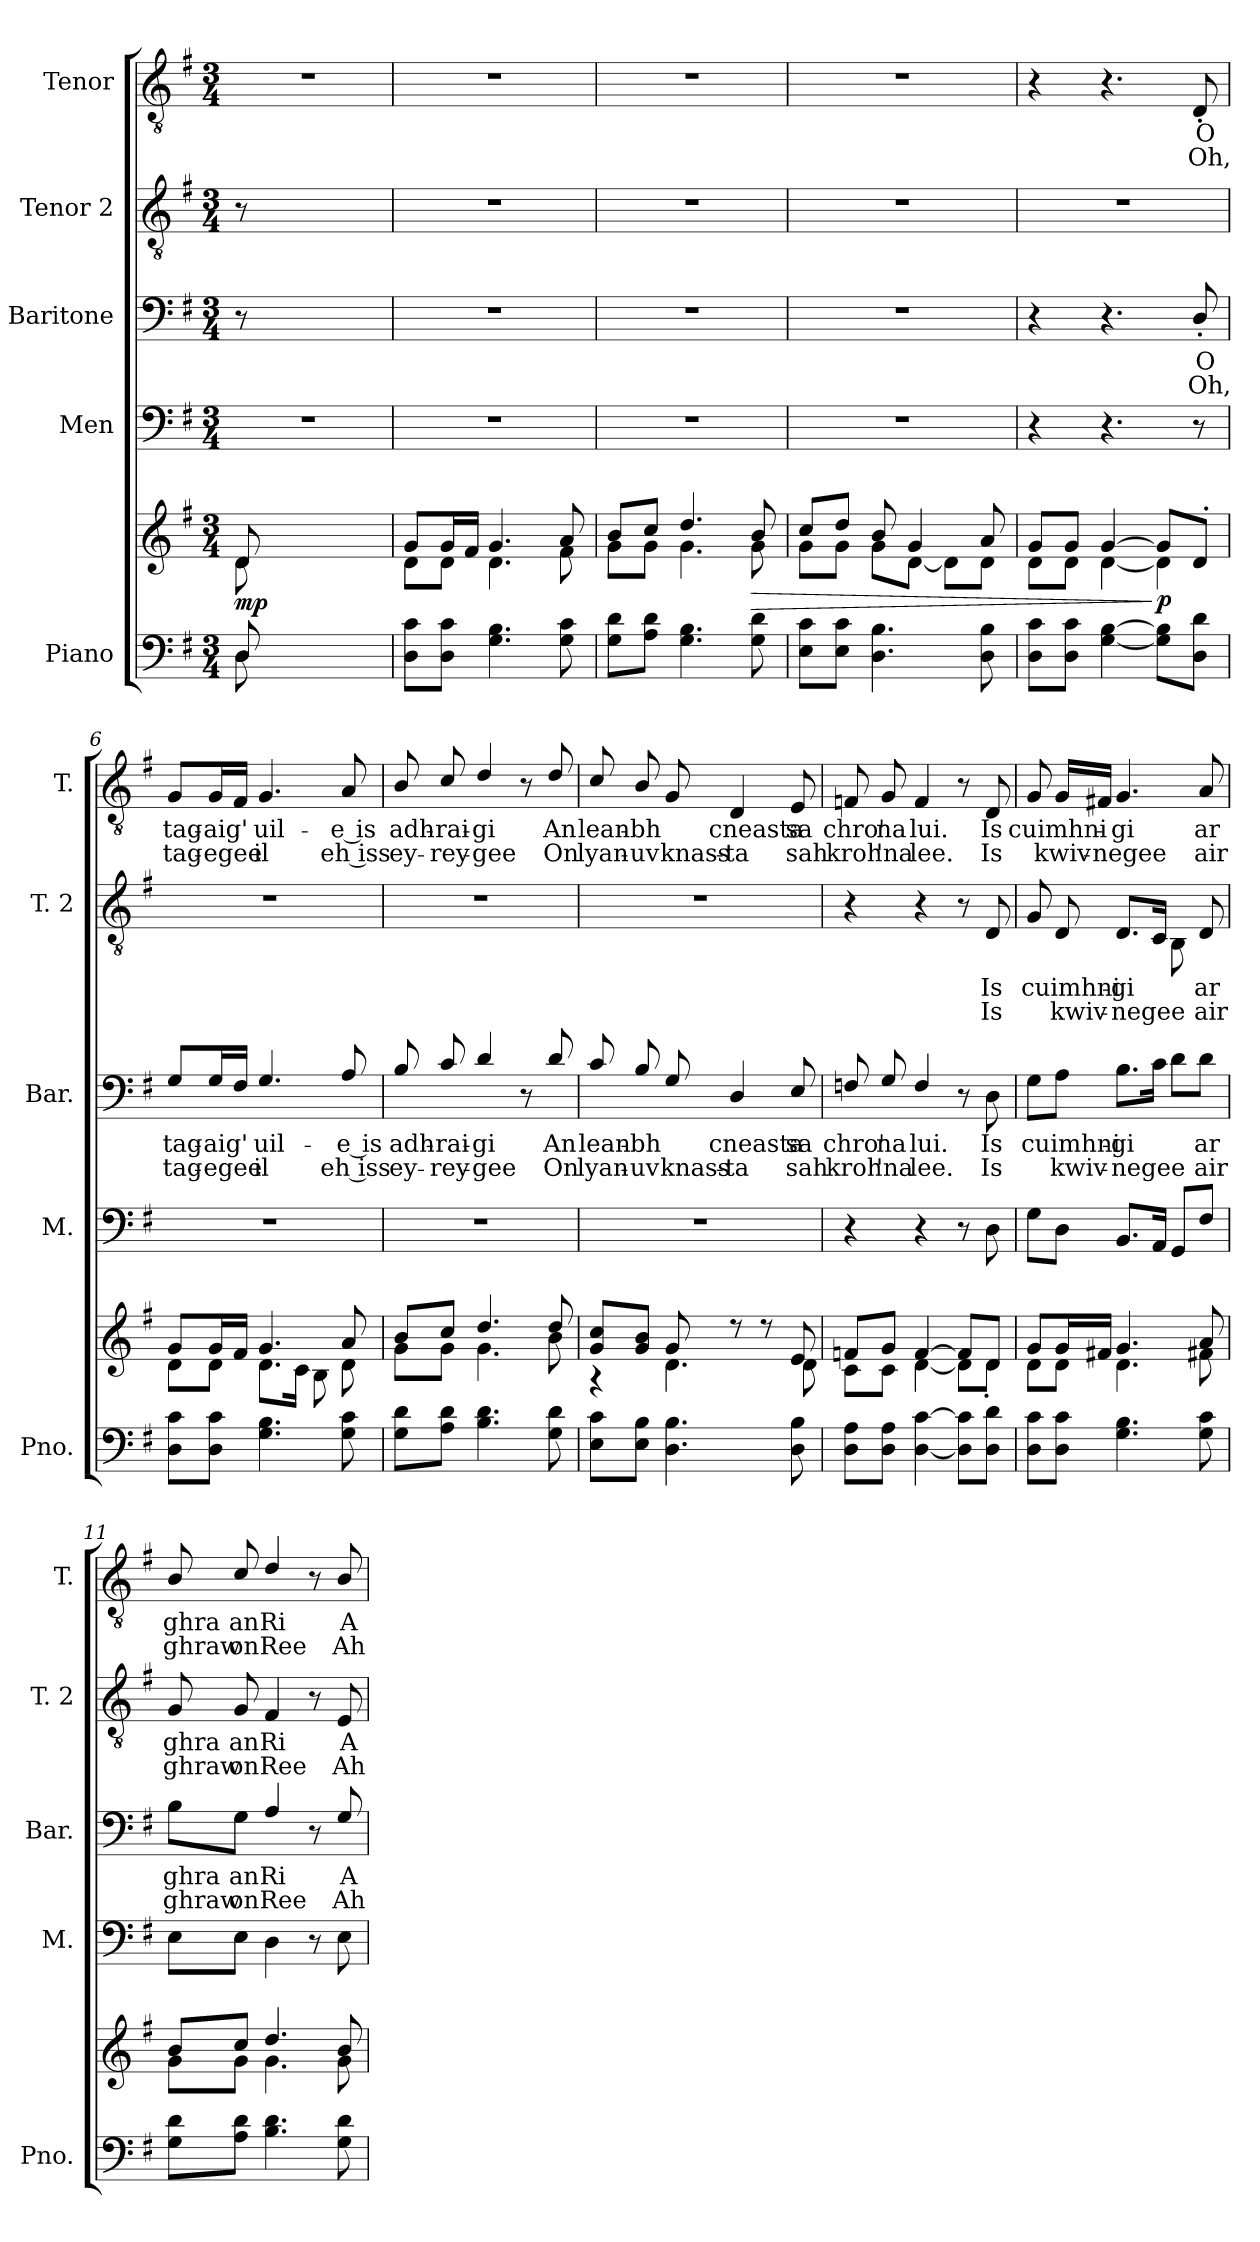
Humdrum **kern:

**kern	**kern	**dynam	**kern	**kern	**text	**text	**kern	**text	**text	**kern	**text	**text
*part5	*part5	*part5	*part4	*part3	*part3	*part3	*part2	*part2	*part2	*part1	*part1	*part1
*staff6	*staff5	*staff5/6	*staff4	*staff3	*staff3	*staff3	*staff2	*staff2	*staff2	*staff1	*staff1	*staff1
*I"Piano	*	*	*I"Men	*I"Baritone	*	*	*I"Tenor 2	*	*	*I"Tenor	*	*
*I'Pno.	*	*	*I'M.	*I'Bar.	*	*	*I'T. 2	*	*	*I'T.	*	*
*stria5	*stria5	*	*stria5	*	*	*	*	*	*	*	*	*
*clefF4	*clefG2	*	*clefF4	*clefF4	*	*	*clefGv2	*	*	*clefGv2	*	*
*k[f#]	*k[f#]	*	*k[f#]	*k[f#]	*	*	*k[f#]	*	*	*k[f#]	*	*
*G:	*G:	*	*G:	*G:	*	*	*G:	*	*	*G:	*	*
*M3/4	*M3/4	*	*M3/4	*M3/4	*	*	*M3/4	*	*	*M3/4	*	*
*MM68	*MM68	*	*MM68	*MM68	*	*	*MM68	*	*	*MM68	*	*
=1	=1	=1	=1	=1	=1	=1	=1	=1	=1	=1	=1	=1
*^	*^	*	*	*	*	*	*	*	*	*	*	*
!	!	!	!	!LO:DY:b	!	!	!	!	!	!	!	!	!	!
8D/	8D\	8d/	8d\	mp	2.r	8r	.	.	8r	.	.	2.r	.	.
2ryy	2ryy	2ryy	2ryy	.	.	2ryy	.	.	2ryy	.	.	.	.	.
8ryy	8ryy	8ryy	8ryy	.	.	8ryy	.	.	8ryy	.	.	.	.	.
*v	*v	*	*	*	*	*	*	*	*	*	*	*	*	*
=2	=2	=2	=2	=2	=2	=2	=2	=2	=2	=2	=2	=2	=2
8D\ 8c\L	8g/L	8d\L	.	2.r	2.r	.	.	2.r	.	.	2.r	.	.
8D\ 8c\J	16g/L	8d\J	.	.	.	.	.	.	.	.	.	.	.
.	16f#/JJ	.	.	.	.	.	.	.	.	.	.	.	.
4.G\ 4.B\	4.g/	4.d\	.	.	.	.	.	.	.	.	.	.	.
8G\ 8c\	8a/	8f#\	.	.	.	.	.	.	.	.	.	.	.
=3	=3	=3	=3	=3	=3	=3	=3	=3	=3	=3	=3	=3	=3
8G\ 8d\L	8b/L	8g\L	.	2.r	2.r	.	.	2.r	.	.	2.r	.	.
8A\ 8d\J	8cc/J	8g\J	.	.	.	.	.	.	.	.	.	.	.
4.G\ 4.B\	4.dd/	4.g\	.	.	.	.	.	.	.	.	.	.	.
!	!	!	!LO:HP:b	!	!	!	!	!	!	!	!	!	!
8G\ 8d\	8b/	8g\	>	.	.	.	.	.	.	.	.	.	.
=4	=4	=4	=4	=4	=4	=4	=4	=4	=4	=4	=4	=4	=4
8E\ 8c\L	8cc/L	8g\L	.	2.r	2.r	.	.	2.r	.	.	2.r	.	.
8E\ 8c\J	8dd/J	8g\J	.	.	.	.	.	.	.	.	.	.	.
4.D\ 4.B\	8b/	8g\L	.	.	.	.	.	.	.	.	.	.	.
.	4g/	[8d\J	.	.	.	.	.	.	.	.	.	.	.
.	.	8d\L]	.	.	.	.	.	.	.	.	.	.	.
8D\ 8B\	8a/	8d\J	.	.	.	.	.	.	.	.	.	.	.
=5	=5	=5	=5	=5	=5	=5	=5	=5	=5	=5	=5	=5	=5
8D\ 8c\L	8g/L	8d\L	.	4r	4r	.	.	2.r	.	.	4r	.	.
8D\ 8c\J	8g/J	8d\J	.	.	.	.	.	.	.	.	.	.	.
[4G\ [4B\	[4g/	[4d\	.	4.r	4.r	.	.	.	.	.	4.r	.	.
!	!	!	!LO:DY:n=1:b	!	!	!	!	!	!	!	!	!	!
8G\] 8B\]L	8g/L]	4d\]	] p	.	.	.	.	.	.	.	.	.	.
!	!	!	!	!	!	!LO:LY:b	!LO:LY:b	!	!	!	!	!LO:LY:b	!LO:LY:b
8D\ 8d\J	8d'/J	.	.	8r	8D'/	O	Oh,	.	.	.	8D'/	O	Oh,
=6	=6	=6	=6	=6	=6	=6	=6	=6	=6	=6	=6	=6	=6
!	!	!	!	!	!	!LO:LY:b	!LO:LY:b	!	!	!	!	!LO:LY:b	!LO:LY:b
8D\ 8c\L	8g/L	8d\L	.	2.r	8G/L	tag-	tag-	2.r	.	.	8G/L	tag-	tag-
!	!	!	!	!	!	!LO:LY:b	!LO:LY:b	!	!	!	!	!LO:LY:b	!LO:LY:b
8D\ 8c\J	16g/L	8d\J	.	.	16G/L	-aig'	-egee	.	.	.	16G/L	-aig'	-egee
.	16f#/JJ	.	.	.	16F#/JJ	.	.	.	.	.	16F#/JJ	.	.
!	!	!	!	!	!	!LO:LY:b	!LO:LY:b	!	!	!	!	!LO:LY:b	!LO:LY:b
4.G\ 4.B\	4.g/	8.d\L	.	.	4.G/	uil-	il	.	.	.	4.G/	uil-	il
.	.	16c\Jk	.	.	.	.	.	.	.	.	.	.	.
.	.	8B\	.	.	.	.	.	.	.	.	.	.	.
!	!	!	!	!	!	!LO:LY:b	!LO:LY:b	!	!	!	!	!LO:LY:b	!LO:LY:b
8G\ 8c\	8a/	8d\	.	.	8A/	e is	eh iss	.	.	.	8A/	e is	eh iss
=7	=7	=7	=7	=7	=7	=7	=7	=7	=7	=7	=7	=7	=7
!	!	!	!	!	!	!LO:LY:b	!LO:LY:b	!	!	!	!	!LO:LY:b	!LO:LY:b
8G\ 8d\L	8b/L	8g\L	.	2.r	8B/	adh-	ey-	2.r	.	.	8B/	adh-	ey-
!	!	!	!	!	!	!LO:LY:b	!LO:LY:b	!	!	!	!	!LO:LY:b	!LO:LY:b
8A\ 8d\J	8cc/J	8g\J	.	.	8c/	-rai-	-rey-	.	.	.	8c/	-rai-	-rey-
!	!	!	!	!	!	!LO:LY:b	!LO:LY:b	!	!	!	!	!LO:LY:b	!LO:LY:b
4.B\ 4.d\	4.dd/	4.g\	.	.	4d/	-gi	-gee	.	.	.	4d/	-gi	-gee
.	.	.	.	.	8r	.	.	.	.	.	8r	.	.
!	!	!	!	!	!	!LO:LY:b	!LO:LY:b	!	!	!	!	!LO:LY:b	!LO:LY:b
8G\ 8d\	8dd/	8b\	.	.	8d/	An	On	.	.	.	8d/	An	On
!!LO:LB:g=z
=8	=8	=8	=8	=8	=8	=8	=8	=8	=8	=8	=8	=8	=8
!	!	!	!	!	!	!LO:LY:b	!LO:LY:b	!	!	!	!	!LO:LY:b	!LO:LY:b
8E\ 8c\L	8g/ 8cc/L	4r	.	2.r	8c/	lean-	lyan-	2.r	.	.	8c/	lean-	lyan-
!	!	!	!	!	!	!LO:LY:b	!LO:LY:b	!	!	!	!	!LO:LY:b	!LO:LY:b
8E\ 8B\J	8g/ 8b/J	.	.	.	8B/	-bh	-uv	.	.	.	8B/	-bh	-uv
!	!	!	!	!	!	!	!LO:LY:b	!	!	!	!	!	!LO:LY:b
4.D\ 4.B\	8g/	4.d\	.	.	8G/	.	knass-	.	.	.	8G/	.	knass-
!	!	!	!	!	!	!LO:LY:b	!LO:LY:b	!	!	!	!	!LO:LY:b	!LO:LY:b
.	8r	.	.	.	4D/	cneasta	-ta	.	.	.	4D/	cneasta	-ta
.	8r	.	.	.	.	.	.	.	.	.	.	.	.
!	!	!	!	!	!	!LO:LY:b	!LO:LY:b	!	!	!	!	!LO:LY:b	!LO:LY:b
8D\ 8B\	8e/	8d\	.	.	8E/	sa	sah	.	.	.	8E/	sa	sah
=9	=9	=9	=9	=9	=9	=9	=9	=9	=9	=9	=9	=9	=9
!	!	!	!	!	!	!LO:LY:b	!LO:LY:b	!	!	!	!	!LO:LY:b	!LO:LY:b
8D\ 8A\L	8fn/L	8c\L	.	4r	8Fn/	chro'	kroh	4r	.	.	8Fn/	chro'	kroh
!	!	!	!	!	!	!LO:LY:b	!LO:LY:b	!	!	!	!	!LO:LY:b	!LO:LY:b
8D\ 8A\J	8g/J	8c\J	.	.	8G/	na	'na	.	.	.	8G/	na	'na
!	!	!	!	!	!	!LO:LY:b	!LO:LY:b	!	!	!	!	!LO:LY:b	!LO:LY:b
[4D\ [4c\	[4f/	[4d\	.	4r	4F/	lui.	lee.	4r	.	.	4F/	lui.	lee.
8D\] 8c\]L	8f/L]	8d\L]	.	8r	8r	.	.	8r	.	.	8r	.	.
!	!	!	!	!	!	!LO:LY:b	!LO:LY:b	!	!LO:LY:b	!LO:LY:b	!	!LO:LY:b	!LO:LY:b
8D\ 8d\J	8d/J	8d'\J	.	8D\	8D\	Is	Is	8D/	Is	Is	8D/	Is	Is
=10	=10	=10	=10	=10	=10	=10	=10	=10	=10	=10	=10	=10	=10
!	!	!	!	!	!	!LO:LY:b	!	!	!LO:LY:b	!	!	!LO:LY:b	!
8D\ 8c\L	8g/L	8d\L	.	8G\L	8G\L	cuimhni-	.	8G/	cuimhni-	.	8G/	cuimhni-	.
!	!	!	!	!	!	!	!LO:LY:b	!	!	!LO:LY:b	!	!	!LO:LY:b
8D\ 8c\J	16g/L	8d\J	.	8D\J	8A\J	.	kwiv-	8D/	.	kwiv-	16G/LL	.	kwiv-
!	!	!	!	!	!	!	!	!	!	!	!	!	!LO:LY:b
.	16f#X/JJ	.	.	.	.	.	.	.	.	.	16F#X/JJ	.	-negee
!	!	!	!	!	!	!LO:LY:b	!LO:LY:b	!	!LO:LY:b	!LO:LY:b	!	!LO:LY:b	!
4.G\ 4.B\	4.g/	4.d\	.	8.BB/L	8.B\L	-gi	-negee	8.D/L	-gi	-negee	4.G/	-gi	.
.	.	.	.	16AA/Jk	16c\Jk	.	.	16C/Jk	.	.	.	.	.
.	.	.	.	8GG/L	8d\L	.	.	8BB\	.	.	.	.	.
!	!	!	!	!	!	!LO:LY:b	!LO:LY:b	!	!LO:LY:b	!LO:LY:b	!	!LO:LY:b	!LO:LY:b
8G\ 8c\	8a/	8f#X\	.	8F#/J	8d\J	ar	air	8D/	ar	air	8A/	ar	air
=11	=11	=11	=11	=11	=11	=11	=11	=11	=11	=11	=11	=11	=11
!	!	!	!	!	!	!LO:LY:b	!LO:LY:b	!	!LO:LY:b	!LO:LY:b	!	!LO:LY:b	!LO:LY:b
8G\ 8d\L	8b/L	8g\L	.	8E\L	8B\L	ghra	ghraw	8G/	ghra	ghraw	8B/	ghra	ghraw
!	!	!	!	!	!	!LO:LY:b	!LO:LY:b	!	!LO:LY:b	!LO:LY:b	!	!LO:LY:b	!LO:LY:b
8A\ 8d\J	8cc/J	8g\J	.	8E\J	8G\J	an	on	8G/	an	on	8c/	an	on
!	!	!	!	!	!	!LO:LY:b	!LO:LY:b	!	!LO:LY:b	!LO:LY:b	!	!LO:LY:b	!LO:LY:b
4.B\ 4.d\	4.dd/	4.g\	.	4D\	4A/	Ri	Ree	4F#/	Ri	Ree	4d/	Ri	Ree
.	.	.	.	8r	8r	.	.	8r	.	.	8r	.	.
!	!	!	!	!	!	!LO:LY:b	!LO:LY:b	!	!LO:LY:b	!LO:LY:b	!	!LO:LY:b	!LO:LY:b
8G\ 8d\	8b/	8g\	.	8E\	8G/	A	Ah	8E/	A	Ah	8B/	A	Ah
*	*v	*v	*	*	*	*	*	*	*	*	*	*	*
=	=	=	=	=	=	=	=	=	=	=	=	=
*-	*-	*-	*-	*-	*-	*-	*-	*-	*-	*-	*-	*-
